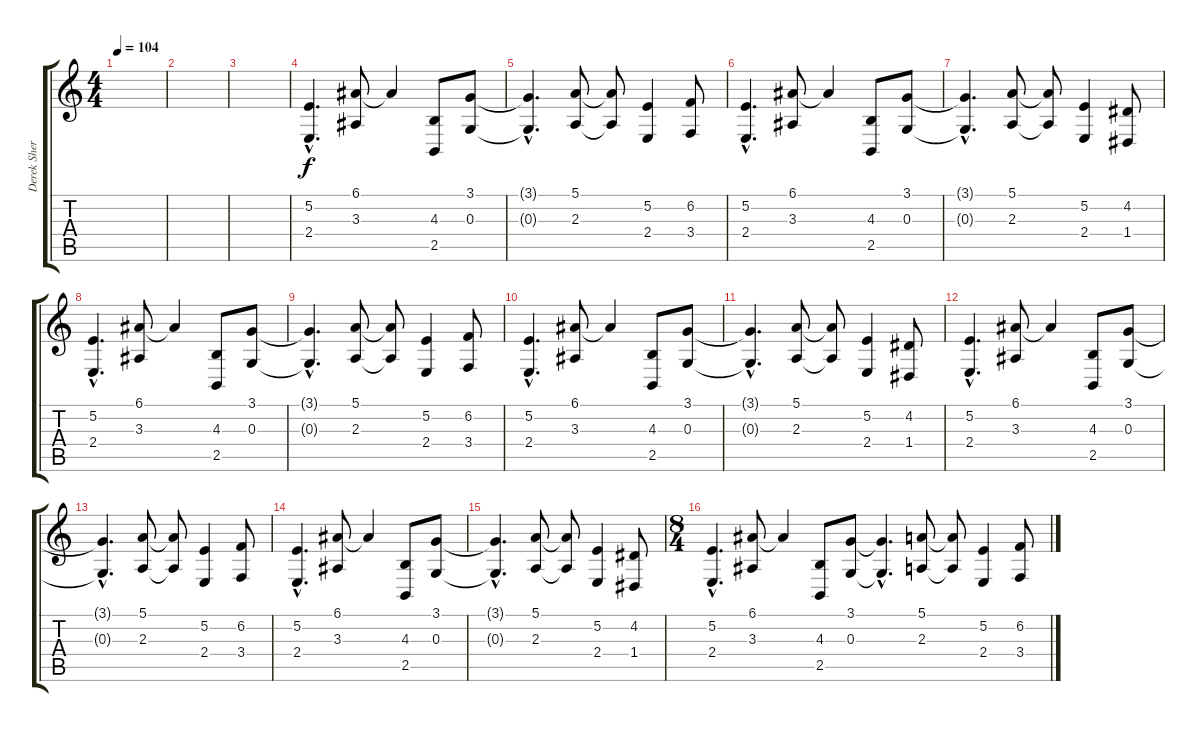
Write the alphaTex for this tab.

\track ("Derek Sherinian" "Derek Sher") {instrument drawbarorgan}
\staff {score tabs}
\tuning (E4 B3 G3 D3 A2 E2) {hide}
\ts (4 4)
\tempo 104
\clef g2
\ks c
|
|
|
(5.2{hac} 2.4{hac}).4{d} (6.1 3.3).8 6.1{t}.4 (4.3 2.5).8 (3.1 0.3).8 |
(3.1{hac t} 0.3{hac t}).4{d} (5.1 2.3).8 (5.1{t} 2.3{t}).8 (5.2 2.4).4 (6.2 3.4).8 |
(5.2{hac} 2.4{hac}).4{d} (6.1 3.3).8 6.1{t}.4 (4.3 2.5).8 (3.1 0.3).8 |
(3.1{hac t} 0.3{hac t}).4{d} (5.1 2.3).8 (5.1{t} 2.3{t}).8 (5.2 2.4).4 (4.2 1.4).8 |
(5.2{hac} 2.4{hac}).4{d} (6.1 3.3).8 6.1{t}.4 (4.3 2.5).8 (3.1 0.3).8 |
(3.1{hac t} 0.3{hac t}).4{d} (5.1 2.3).8 (5.1{t} 2.3{t}).8 (5.2 2.4).4 (6.2 3.4).8 |
(5.2{hac} 2.4{hac}).4{d} (6.1 3.3).8 6.1{t}.4 (4.3 2.5).8 (3.1 0.3).8 |
(3.1{hac t} 0.3{hac t}).4{d} (5.1 2.3).8 (5.1{t} 2.3{t}).8 (5.2 2.4).4 (4.2 1.4).8 |
(5.2{hac} 2.4{hac}).4{d} (6.1 3.3).8 6.1{t}.4 (4.3 2.5).8 (3.1 0.3).8 |
(3.1{hac t} 0.3{hac t}).4{d} (5.1 2.3).8 (5.1{t} 2.3{t}).8 (5.2 2.4).4 (6.2 3.4).8 |
(5.2{hac} 2.4{hac}).4{d} (6.1 3.3).8 6.1{t}.4 (4.3 2.5).8 (3.1 0.3).8 |
(3.1{hac t} 0.3{hac t}).4{d} (5.1 2.3).8 (5.1{t} 2.3{t}).8 (5.2 2.4).4 (4.2 1.4).8 |
\ts (8 4)
(5.2{hac} 2.4{hac}).4{d volume 6} (6.1 3.3).8 6.1{t}.4 (4.3 2.5).8 (3.1 0.3).8 (3.1{hac t} 0.3{hac t}).4{d} (5.1 2.3).8 (5.1{t} 2.3{t}).8 (5.2 2.4).4 (6.2 3.4).8
